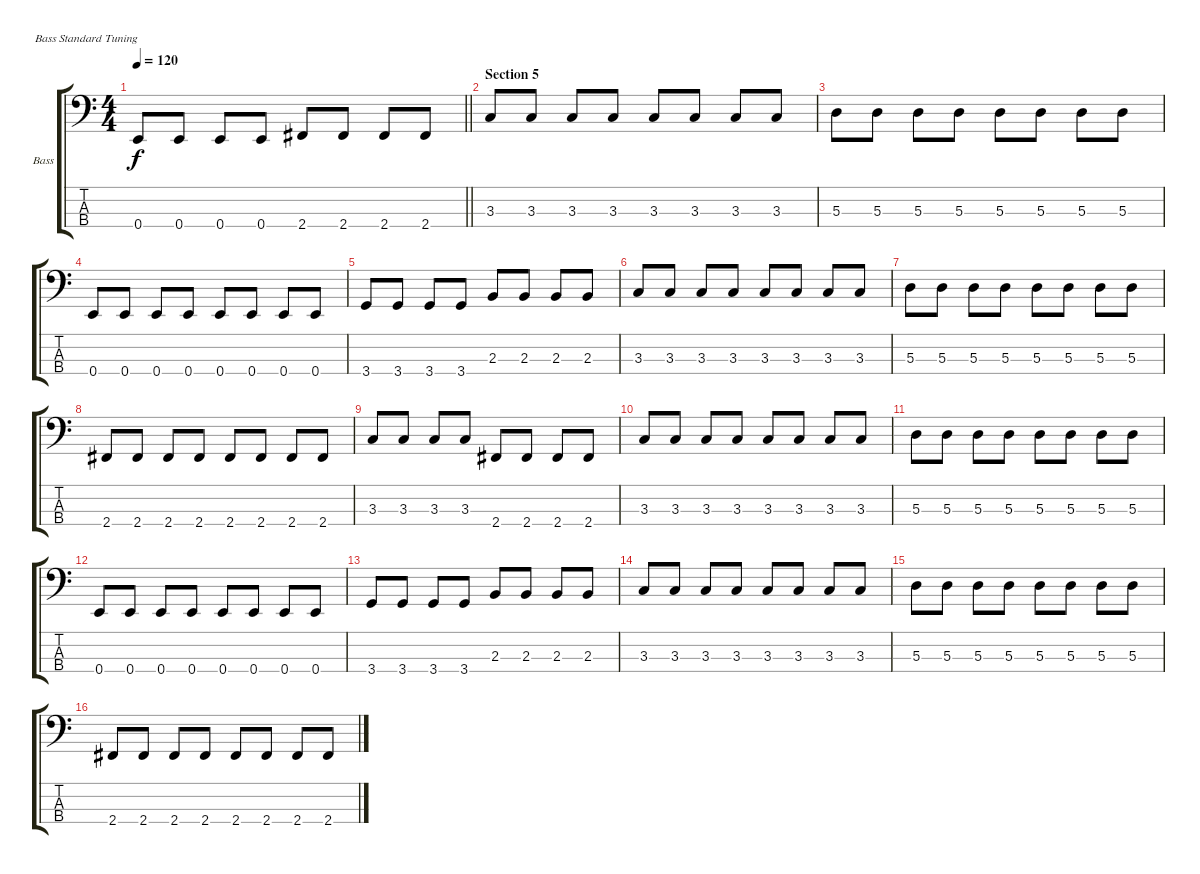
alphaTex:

\defaultSystemsLayout 4
\bracketExtendMode groupsimilarinstruments
\firstSystemTrackNameOrientation horizontal
\otherSystemsTrackNameOrientation horizontal
\track ("Bass" "Bass") {instrument electricbassfinger}
\staff {score tabs}
\tuning (G2 D2 A1 E1)
\ts (4 4)
\tempo 120
\clef f4
\barLineRight lightlight
\ks c
0.4.8{dy f} 0.4.8 0.4.8 0.4.8 2.4.8 2.4.8 2.4.8 2.4.8 |
\section ("" "Section 5")
3.3.8 3.3.8 3.3.8 3.3.8 3.3.8 3.3.8 3.3.8 3.3.8 |
5.3.8 5.3.8 5.3.8 5.3.8 5.3.8 5.3.8 5.3.8 5.3.8 |
0.4.8 0.4.8 0.4.8 0.4.8 0.4.8 0.4.8 0.4.8 0.4.8 |
3.4.8 3.4.8 3.4.8 3.4.8 2.3.8 2.3.8 2.3.8 2.3.8 |
3.3.8 3.3.8 3.3.8 3.3.8 3.3.8 3.3.8 3.3.8 3.3.8 |
5.3.8 5.3.8 5.3.8 5.3.8 5.3.8 5.3.8 5.3.8 5.3.8 |
2.4.8 2.4.8 2.4.8 2.4.8 2.4.8 2.4.8 2.4.8 2.4.8 |
3.3.8 3.3.8 3.3.8 3.3.8 2.4.8 2.4.8 2.4.8 2.4.8 |
3.3.8 3.3.8 3.3.8 3.3.8 3.3.8 3.3.8 3.3.8 3.3.8 |
5.3.8 5.3.8 5.3.8 5.3.8 5.3.8 5.3.8 5.3.8 5.3.8 |
0.4.8 0.4.8 0.4.8 0.4.8 0.4.8 0.4.8 0.4.8 0.4.8 |
3.4.8 3.4.8 3.4.8 3.4.8 2.3.8 2.3.8 2.3.8 2.3.8 |
3.3.8 3.3.8 3.3.8 3.3.8 3.3.8 3.3.8 3.3.8 3.3.8 |
5.3.8 5.3.8 5.3.8 5.3.8 5.3.8 5.3.8 5.3.8 5.3.8 |
2.4.8 2.4.8 2.4.8 2.4.8 2.4.8 2.4.8 2.4.8 2.4.8
